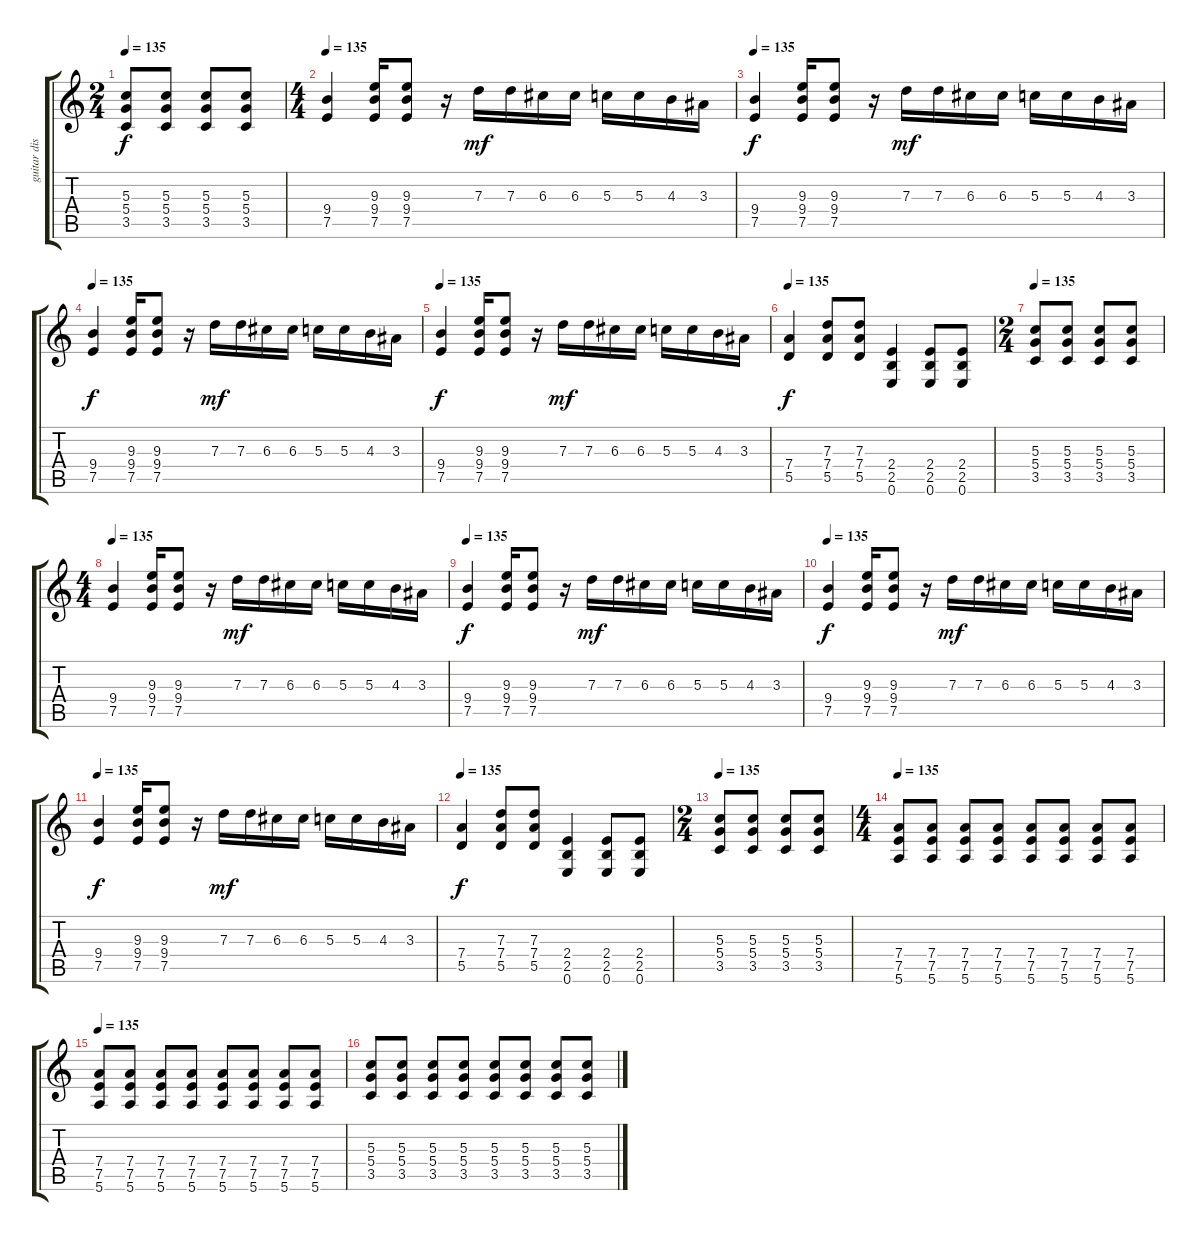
\track ("guitar disto" "guitar dis") {instrument overdrivenguitar}
\staff {score tabs}
\tuning (E4 B3 G3 D3 A2 E2) {hide}
\ts (2 4)
\tempo 135
\clef g2
\ks c
(5.3 5.4 3.5).8{dy f} (5.3 5.4 3.5).8 (5.3 5.4 3.5).8 (5.3 5.4 3.5).8 |
\ts (4 4)
\tempo 135
(9.4 7.5).4 (9.3 9.4 7.5).16 (9.3 9.4 7.5).8 r.16 7.3.16{dy mf} 7.3.16 6.3.16 6.3.16 5.3.16 5.3.16 4.3.16 3.3.16 |
\tempo 135
(9.4 7.5).4{dy f} (9.3 9.4 7.5).16 (9.3 9.4 7.5).8 r.16 7.3.16{dy mf} 7.3.16 6.3.16 6.3.16 5.3.16 5.3.16 4.3.16 3.3.16 |
\tempo 135
(9.4 7.5).4{dy f} (9.3 9.4 7.5).16 (9.3 9.4 7.5).8 r.16 7.3.16{dy mf} 7.3.16 6.3.16 6.3.16 5.3.16 5.3.16 4.3.16 3.3.16 |
\tempo 135
(9.4 7.5).4{dy f} (9.3 9.4 7.5).16 (9.3 9.4 7.5).8 r.16 7.3.16{dy mf} 7.3.16 6.3.16 6.3.16 5.3.16 5.3.16 4.3.16 3.3.16 |
\tempo 135
(7.4 5.5).4{dy f} (7.3 7.4 5.5).8 (7.3 7.4 5.5).8 (2.4 2.5 0.6).4 (2.4 2.5 0.6).8 (2.4 2.5 0.6).8 |
\ts (2 4)
\tempo 135
(5.3 5.4 3.5).8 (5.3 5.4 3.5).8 (5.3 5.4 3.5).8 (5.3 5.4 3.5).8 |
\ts (4 4)
\tempo 135
(9.4 7.5).4 (9.3 9.4 7.5).16 (9.3 9.4 7.5).8 r.16 7.3.16{dy mf} 7.3.16 6.3.16 6.3.16 5.3.16 5.3.16 4.3.16 3.3.16 |
\tempo 135
(9.4 7.5).4{dy f} (9.3 9.4 7.5).16 (9.3 9.4 7.5).8 r.16 7.3.16{dy mf} 7.3.16 6.3.16 6.3.16 5.3.16 5.3.16 4.3.16 3.3.16 |
\tempo 135
(9.4 7.5).4{dy f} (9.3 9.4 7.5).16 (9.3 9.4 7.5).8 r.16 7.3.16{dy mf} 7.3.16 6.3.16 6.3.16 5.3.16 5.3.16 4.3.16 3.3.16 |
\tempo 135
(9.4 7.5).4{dy f} (9.3 9.4 7.5).16 (9.3 9.4 7.5).8 r.16 7.3.16{dy mf} 7.3.16 6.3.16 6.3.16 5.3.16 5.3.16 4.3.16 3.3.16 |
\tempo 135
(7.4 5.5).4{dy f} (7.3 7.4 5.5).8 (7.3 7.4 5.5).8 (2.4 2.5 0.6).4 (2.4 2.5 0.6).8 (2.4 2.5 0.6).8 |
\ts (2 4)
\tempo 135
(5.3 5.4 3.5).8 (5.3 5.4 3.5).8 (5.3 5.4 3.5).8 (5.3 5.4 3.5).8 |
\ts (4 4)
\tempo 135
(7.4 7.5 5.6).8 (7.4 7.5 5.6).8 (7.4 7.5 5.6).8 (7.4 7.5 5.6).8 (7.4 7.5 5.6).8 (7.4 7.5 5.6).8 (7.4 7.5 5.6).8 (7.4 7.5 5.6).8 |
\tempo 135
(7.4 7.5 5.6).8 (7.4 7.5 5.6).8 (7.4 7.5 5.6).8 (7.4 7.5 5.6).8 (7.4 7.5 5.6).8 (7.4 7.5 5.6).8 (7.4 7.5 5.6).8 (7.4 7.5 5.6).8 |
(5.3 5.4 3.5).8 (5.3 5.4 3.5).8 (5.3 5.4 3.5).8 (5.3 5.4 3.5).8 (5.3 5.4 3.5).8 (5.3 5.4 3.5).8 (5.3 5.4 3.5).8 (5.3 5.4 3.5).8
